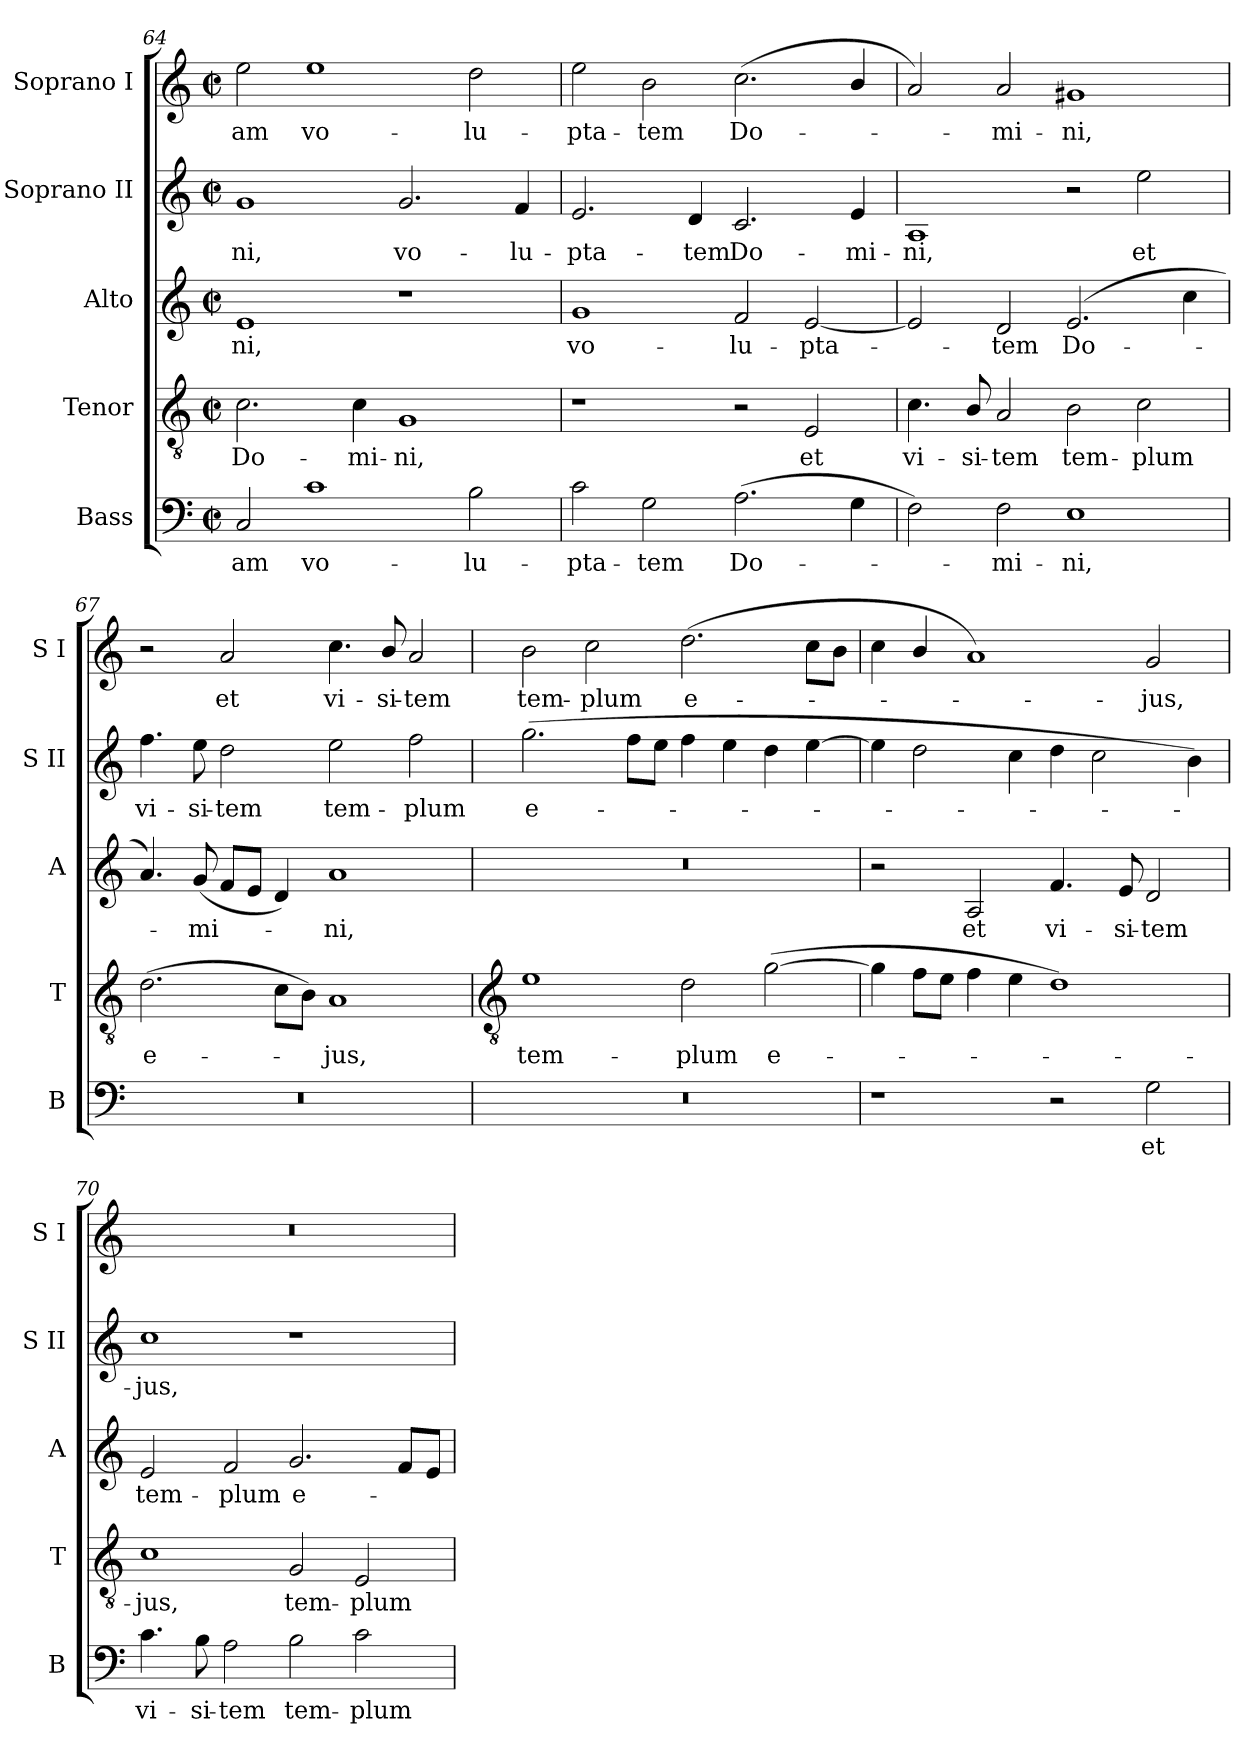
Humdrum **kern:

**kern	**text	**kern	**text	**kern	**text	**kern	**text	**kern	**text
*part5	*part5	*part4	*part4	*part3	*part3	*part2	*part2	*part1	*part1
*staff5	*staff5	*staff4	*staff4	*staff3	*staff3	*staff2	*staff2	*staff1	*staff1
*I"Bass	*	*I"Tenor	*	*I"Alto	*	*I"Soprano II	*	*I"Soprano I	*
*I'B	*	*I'T	*	*I'A	*	*I'S II	*	*I'S I	*
!!LO:LB:g=z
*clefF4	*	*clefGv2	*	*clefG2	*	*clefG2	*	*clefG2	*
*k[]	*	*k[]	*	*k[]	*	*k[]	*	*k[]	*
*C:	*	*C:	*	*C:	*	*C:	*	*C:	*
*M4/2	*	*M4/2	*	*M4/2	*	*M4/2	*	*M4/2	*
*met(c|)	*	*met(c|)	*	*met(c|)	*	*met(c|)	*	*met(c|)	*
=64	=64	=64	=64	=64	=64	=64	=64	=64	=64
!	!LO:LY:b	!	!LO:LY:b	!	!LO:LY:b	!	!LO:LY:b	!	!LO:LY:b
2C	-am	2.c	Do-	1e	ni,	1g	-ni,	2ee	-am
!	!LO:LY:b	!	!	!	!	!	!	!	!LO:LY:b
1c	vo-	.	.	.	.	.	.	1ee	vo-
!	!	!	!LO:LY:b	!	!	!	!	!	!
.	.	4c	-mi-	.	.	.	.	.	.
!	!	!	!LO:LY:b	!	!	!	!LO:LY:b	!	!
.	.	1G	-ni,	1r	.	2.g	vo-	.	.
!	!LO:LY:b	!	!	!	!	!	!	!	!LO:LY:b
2B	-lu-	.	.	.	.	.	.	2dd	-lu-
!	!	!	!	!	!	!	!LO:LY:b	!	!
.	.	.	.	.	.	4f	-lu-	.	.
=65	=65	=65	=65	=65	=65	=65	=65	=65	=65
!	!LO:LY:b	!	!	!	!LO:LY:b	!	!LO:LY:b	!	!LO:LY:b
2c	-pta-	1r	.	1g	vo-	2.e	-pta-	2ee	-pta-
!	!LO:LY:b	!	!	!	!	!	!	!	!LO:LY:b
2G	-tem	.	.	.	.	.	.	2b	-tem
!	!	!	!	!	!	!	!LO:LY:b	!	!
.	.	.	.	.	.	4d	-tem	.	.
!	!LO:LY:b	!	!	!	!LO:LY:b	!	!LO:LY:b	!	!LO:LY:b
(>2.A	Do-	2r	.	2f	-lu-	2.c	Do-	(<2.cc	Do-
!	!	!	!LO:LY:b	!	!LO:LY:b	!	!	!	!
.	.	2E	et	[2e	-pta-	.	.	.	.
!	!	!	!	!	!	!	!LO:LY:b	!	!
4G	.	.	.	.	.	4e	-mi-	4b/	.
=66	=66	=66	=66	=66	=66	=66	=66	=66	=66
!	!	!	!LO:LY:b	!	!	!	!LO:LY:b	!	!
2F)	.	4.c	vi-	2e]	.	1A	-ni,	2a)	.
!	!	!	!LO:LY:b	!	!	!	!	!	!
.	.	8B/	-si-	.	.	.	.	.	.
!	!LO:LY:b	!	!LO:LY:b	!	!LO:LY:b	!	!	!	!LO:LY:b
2F	mi-	2A	-tem	2d	tem	.	.	2a	mi-
!	!LO:LY:b	!	!LO:LY:b	!	!LO:LY:b	!	!	!	!LO:LY:b
1E	-ni,	2B	tem-	(>2.e	Do-	2r	.	1g#X	-ni,
!	!	!	!LO:LY:b	!	!	!	!LO:LY:b	!	!
.	.	2c	-plum	.	.	2ee	et	.	.
.	.	.	.	4cc	.	.	.	.	.
=67	=67	=67	=67	=67	=67	=67	=67	=67	=67
!	!	!	!LO:LY:b	!	!	!	!LO:LY:b	!	!
0r	.	(>2.d	e-	4.a)	.	4.ff	vi-	2r	.
!	!	!	!	!	!LO:LY:b	!	!LO:LY:b	!	!
.	.	.	.	(<8g	mi-	8ee	-si-	.	.
!	!	!	!	!	!	!	!LO:LY:b	!	!LO:LY:b
.	.	.	.	8fL	.	2dd	-tem	2a	et
.	.	.	.	8eJ	.	.	.	.	.
.	.	8cL	.	4d)	.	.	.	.	.
.	.	8BJ)	.	.	.	.	.	.	.
!	!	!	!LO:LY:b	!	!LO:LY:b	!	!LO:LY:b	!	!LO:LY:b
.	.	1A	jus,	1a	ni,	2ee	tem-	4.cc	vi-
!	!	!	!	!	!	!	!	!	!LO:LY:b
.	.	.	.	.	.	.	.	8b/	-si-
!	!	!	!	!	!	!	!LO:LY:b	!	!LO:LY:b
.	.	.	.	.	.	2ff	-plum	2a	-tem
!!LO:LB:g=z
=68	=68	=68	=68	=68	=68	=68	=68	=68	=68
*	*	*clefGv2	*	*	*	*	*	*	*
!	!	!	!LO:LY:b	!	!	!	!LO:LY:b	!	!LO:LY:b
0r	.	1e	tem-	0r	.	(>2.gg	e-	2b	tem-
!	!	!	!	!	!	!	!	!	!LO:LY:b
.	.	.	.	.	.	.	.	2cc	-plum
.	.	.	.	.	.	8ffL	.	.	.
.	.	.	.	.	.	8eeJ	.	.	.
!	!	!	!LO:LY:b	!	!	!	!	!	!LO:LY:b
.	.	2d	-plum	.	.	4ff	.	(<2.dd	e-
.	.	.	.	.	.	4ee	.	.	.
!	!	!	!LO:LY:b	!	!	!	!	!	!
.	.	(>[2g	e-	.	.	4dd	.	.	.
.	.	.	.	.	.	[4ee	.	8ccL	.
.	.	.	.	.	.	.	.	8bJ	.
=69	=69	=69	=69	=69	=69	=69	=69	=69	=69
1r	.	4g]	.	2r	.	4ee]	.	4cc	.
.	.	8fL	.	.	.	2dd	.	4b/	.
.	.	8eJ	.	.	.	.	.	.	.
!	!	!	!	!	!LO:LY:b	!	!	!	!
.	.	4f	.	2A	et	.	.	1a)	.
.	.	4e	.	.	.	4cc	.	.	.
!	!	!	!	!	!LO:LY:b	!	!	!	!
2r	.	1d)	.	4.f	vi-	4dd	.	.	.
.	.	.	.	.	.	2cc	.	.	.
!	!	!	!	!	!LO:LY:b	!	!	!	!
.	.	.	.	8e	-si-	.	.	.	.
!	!LO:LY:b	!	!	!	!LO:LY:b	!	!	!	!LO:LY:b
2G	et	.	.	2d	-tem	.	.	2g	jus,
.	.	.	.	.	.	4b)	.	.	.
=70	=70	=70	=70	=70	=70	=70	=70	=70	=70
!	!LO:LY:b	!	!LO:LY:b	!	!LO:LY:b	!	!LO:LY:b	!	!
4.c	vi-	1c	jus,	2e	tem-	1cc	jus,	0r	.
!	!LO:LY:b	!	!	!	!	!	!	!	!
8B	-si-	.	.	.	.	.	.	.	.
!	!LO:LY:b	!	!	!	!LO:LY:b	!	!	!	!
2A	-tem	.	.	2f	-plum	.	.	.	.
!	!LO:LY:b	!	!LO:LY:b	!	!LO:LY:b	!	!	!	!
2B	tem-	2G	tem-	2.g	e-	1r	.	.	.
!	!LO:LY:b	!	!LO:LY:b	!	!	!	!	!	!
2c	-plum	2E	-plum	.	.	.	.	.	.
.	.	.	.	8fL	.	.	.	.	.
.	.	.	.	8eJ	.	.	.	.	.
=	=	=	=	=	=	=	=	=	=
*-	*-	*-	*-	*-	*-	*-	*-	*-	*-
